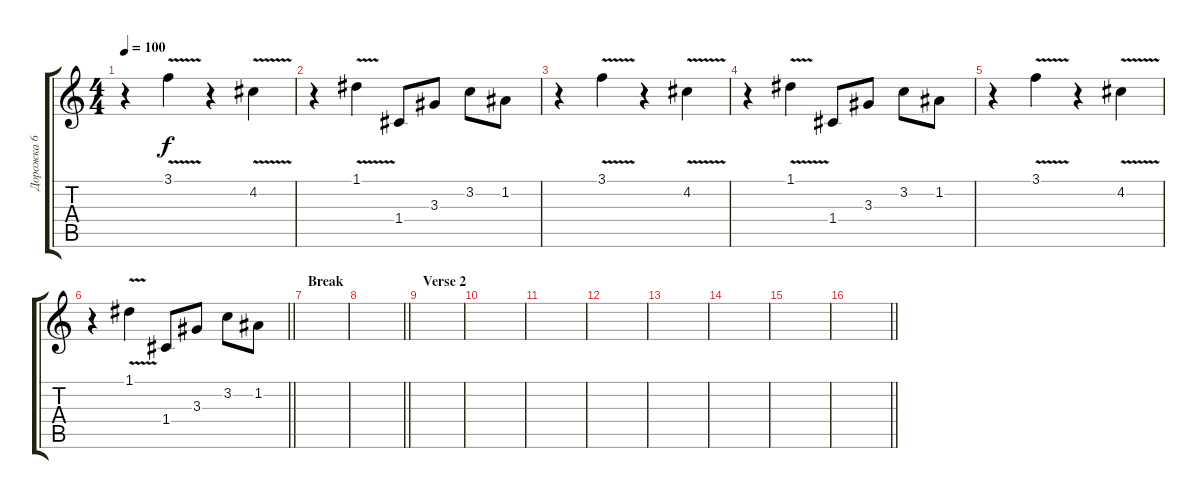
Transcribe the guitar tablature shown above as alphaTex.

\track ("Дорожка 6" "Дорожка 6") {instrument distortionguitar}
\staff {score tabs}
\tuning (D4 A3 F3 C3 G2 C2) {hide}
\ts (4 4)
\tempo 100
\clef g2
\ks c
r.4{dy f} 3.1{v}.4 r.4 4.2{v}.4 |
r.4 1.1{v}.4 1.4.8 3.3.8 3.2.8 1.2.8 |
r.4 3.1{v}.4 r.4 4.2{v}.4 |
r.4 1.1{v}.4 1.4.8 3.3.8 3.2.8 1.2.8 |
r.4 3.1{v}.4 r.4 4.2{v}.4 |
\barLineRight lightlight
r.4 1.1{v}.4 1.4.8 3.3.8 3.2.8 1.2.8 |
\section ("" "Break")
|
\barLineRight lightlight
|
\section ("" "Verse 2")
|
|
|
|
|
|
|
\barLineRight lightlight
